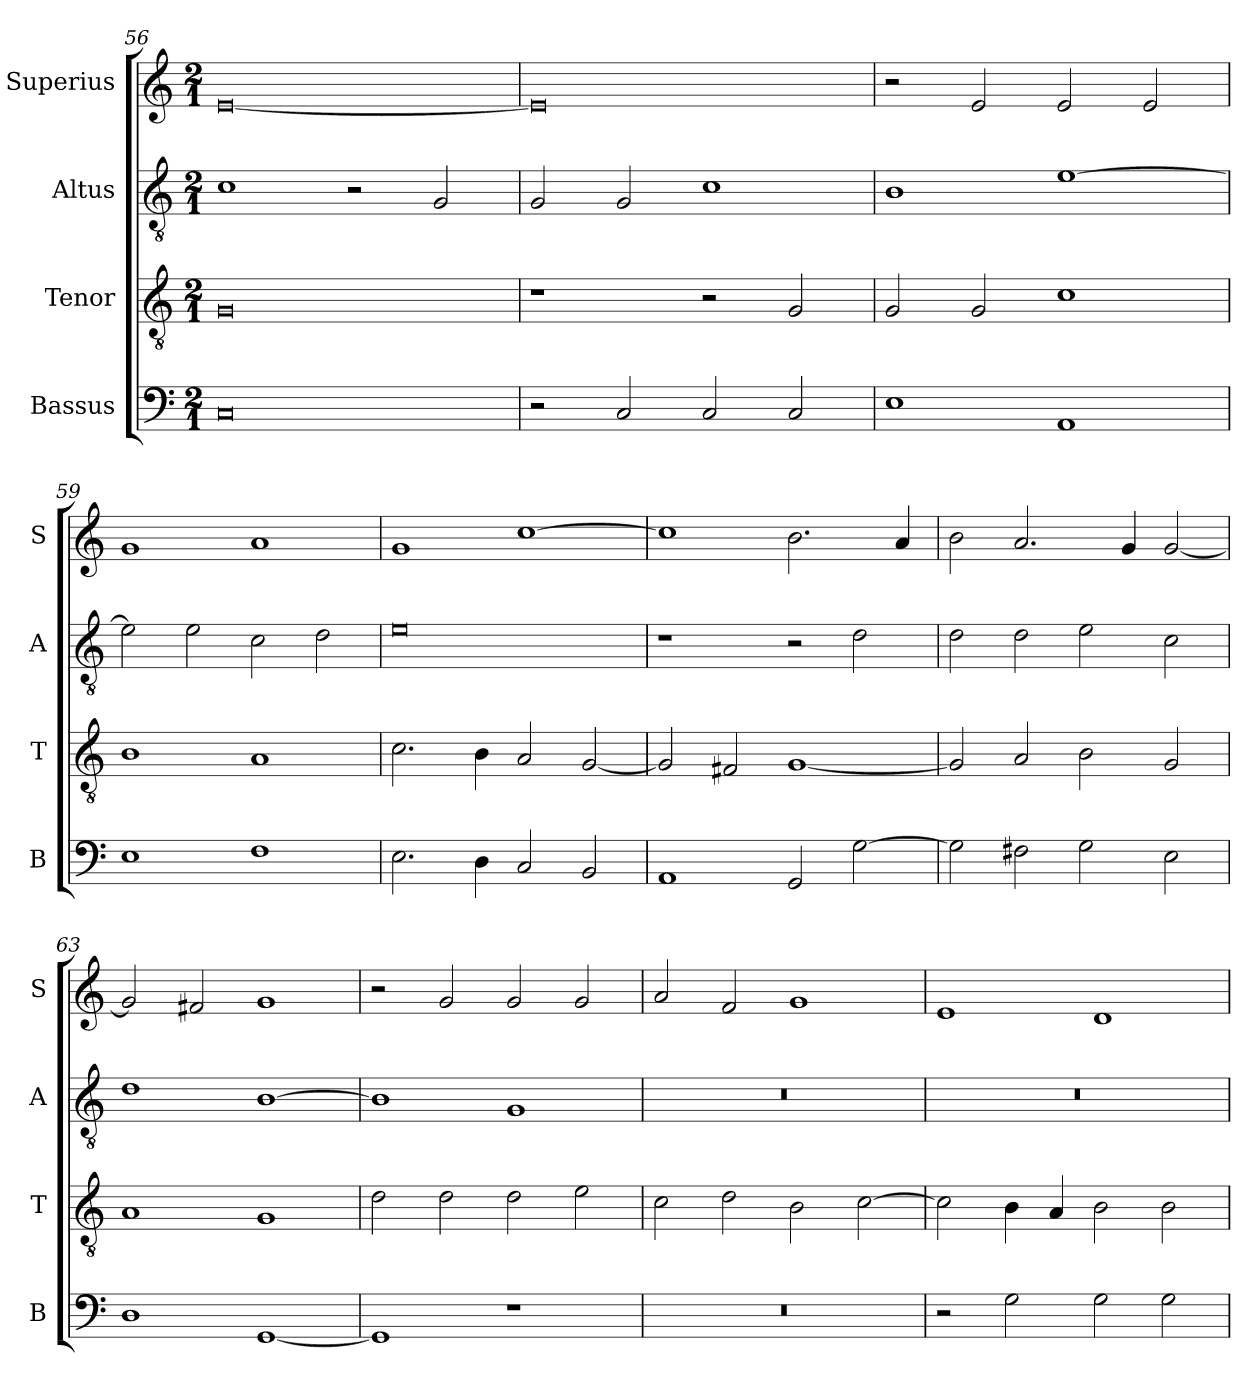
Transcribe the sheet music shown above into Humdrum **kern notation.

**kern	**kern	**kern	**kern
*part4	*part3	*part2	*part1
*staff4	*staff3	*staff2	*staff1
*I"Bassus	*I"Tenor	*I"Altus	*I"Superius
*I'B	*I'T	*I'A	*I'S
*clefF4	*clefGv2	*clefGv2	*clefG2
*k[]	*k[]	*k[]	*k[]
*C:	*C:	*C:	*C:
*M2/1	*M2/1	*M2/1	*M2/1
=56	=56	=56	=56
0C	0G	1c	[0e
.	.	2r	.
.	.	2G	.
=57	=57	=57	=57
2r	1r	2G	0e]
2C	.	2G	.
2C	2r	1c	.
2C	2G	.	.
=58	=58	=58	=58
1E	2G	1B	2r
.	2G	.	2e
1AA	1c	[1e	2e
.	.	.	2e
=59	=59	=59	=59
1E	1B	2e]	1g
.	.	2e	.
1F	1A	2c	1a
.	.	2d	.
=60	=60	=60	=60
2.E	2.c	0e	1g
4D	4B	.	.
2C	2A	.	[1cc
2BB	[2G	.	.
=61	=61	=61	=61
1AA	2G]	1r	1cc]
.	2F#X	.	.
2GG	[1G	2r	2.b
[2G	.	2d	.
.	.	.	4a
=62	=62	=62	=62
2G]	2G]	2d	2b
2F#X	2A	2d	2.a
2G	2B	2e	.
.	.	.	4g
2E	2G	2c	[2g
=63	=63	=63	=63
1D	1A	1d	2g]
.	.	.	2f#X
[1GG	1G	[1B	1g
=64	=64	=64	=64
1GG]	2d	1B]	2r
.	2d	.	2g
1r	2d	1G	2g
.	2e	.	2g
=65	=65	=65	=65
0r	2c	0r	2a
.	2d	.	2f
.	2B	.	1g
.	[2c	.	.
=66	=66	=66	=66
2r	2c]	0r	1e
2G	4B	.	.
.	4A	.	.
2G	2B	.	1d
2G	2B	.	.
=	=	=	=
*-	*-	*-	*-
